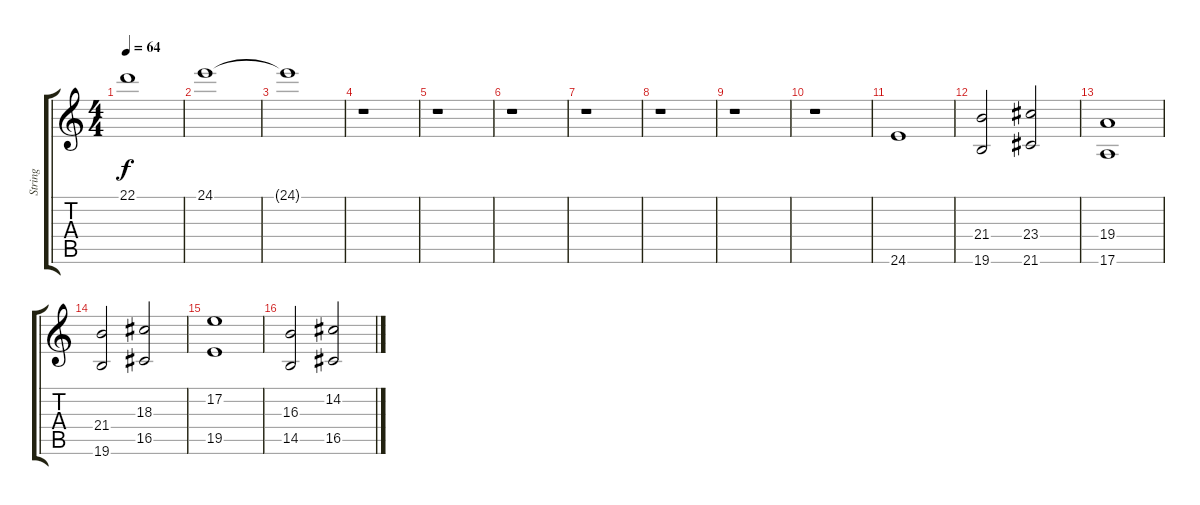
\track ("String" "String") {instrument synthstrings2}
\staff {score tabs}
\tuning (E4 B3 G3 D3 A2 E2) {hide}
\ts (4 4)
\tempo 64
\clef g2
\ks c
22.1{t}.1{dy f} |
24.1.1 |
24.1{t}.1 |
r.1 |
r.1 |
r.1 |
r.1 |
r.1 |
r.1 |
r.1 |
24.6.1 |
(21.4 19.6).2 (23.4 21.6).2 |
(19.4 17.6).1 |
(21.4 19.6).2 (18.3 16.5).2 |
(17.2 19.5).1 |
(16.3 14.5).2 (14.2 16.5).2
